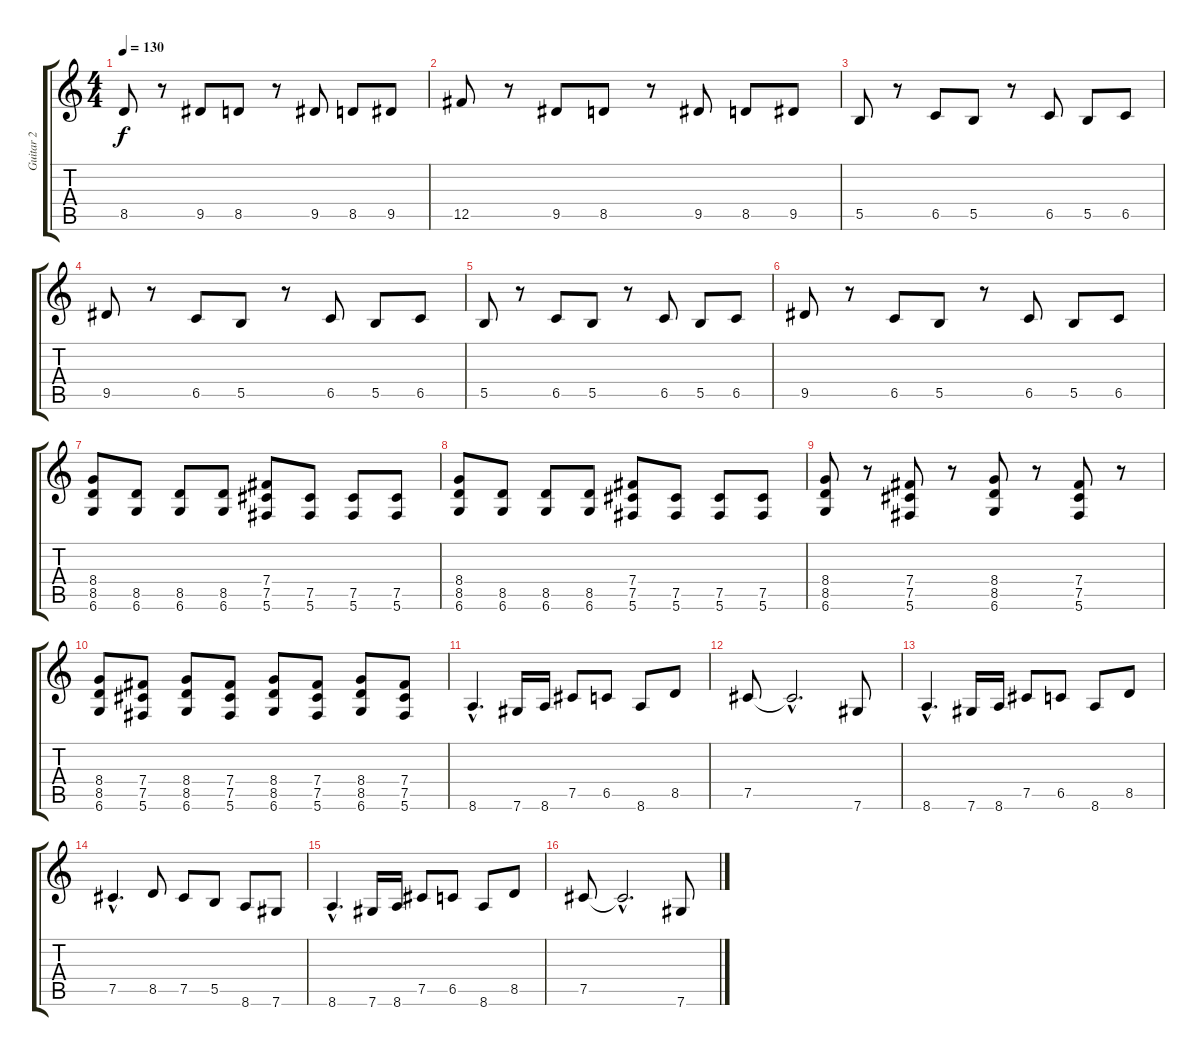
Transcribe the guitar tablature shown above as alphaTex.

\track ("Guitar 2" "Guitar 2") {instrument distortionguitar}
\staff {score tabs}
\tuning (Db4 Ab3 E3 B2 Gb2 Db2) {hide}
\ts (4 4)
\tempo 130
\clef g2
\ks c
8.5.8{dy f} r.8 9.5.8 8.5.8 r.8 9.5.8 8.5.8 9.5.8 |
12.5.8 r.8 9.5.8 8.5.8 r.8 9.5.8 8.5.8 9.5.8 |
5.5.8 r.8 6.5.8 5.5.8 r.8 6.5.8 5.5.8 6.5.8 |
9.5.8 r.8 6.5.8 5.5.8 r.8 6.5.8 5.5.8 6.5.8 |
5.5.8 r.8 6.5.8 5.5.8 r.8 6.5.8 5.5.8 6.5.8 |
9.5.8 r.8 6.5.8 5.5.8 r.8 6.5.8 5.5.8 6.5.8 |
(8.4 8.5 6.6).8 (8.5 6.6).8 (8.5 6.6).8 (8.5 6.6).8 (7.4 7.5 5.6).8 (7.5 5.6).8 (7.5 5.6).8 (7.5 5.6).8 |
(8.4 8.5 6.6).8 (8.5 6.6).8 (8.5 6.6).8 (8.5 6.6).8 (7.4 7.5 5.6).8 (7.5 5.6).8 (7.5 5.6).8 (7.5 5.6).8 |
(8.4 8.5 6.6).8 r.8 (7.4 7.5 5.6).8 r.8 (8.4 8.5 6.6).8 r.8 (7.4 7.5 5.6).8 r.8 |
(8.4 8.5 6.6).8 (7.4 7.5 5.6).8 (8.4 8.5 6.6).8 (7.4 7.5 5.6).8 (8.4 8.5 6.6).8 (7.4 7.5 5.6).8 (8.4 8.5 6.6).8 (7.4 7.5 5.6).8 |
8.6{hac}.4{d} 7.6.16 8.6.16 7.5.8 6.5.8 8.6.8 8.5.8 |
7.5.8 7.5{hac t}.2{d} 7.6.8 |
8.6{hac}.4{d} 7.6.16 8.6.16 7.5.8 6.5.8 8.6.8 8.5.8 |
7.5{hac}.4{d} 8.5.8 7.5.8 5.5.8 8.6.8 7.6.8 |
8.6{hac}.4{d} 7.6.16 8.6.16 7.5.8 6.5.8 8.6.8 8.5.8 |
7.5.8 7.5{hac t}.2{d} 7.6.8
